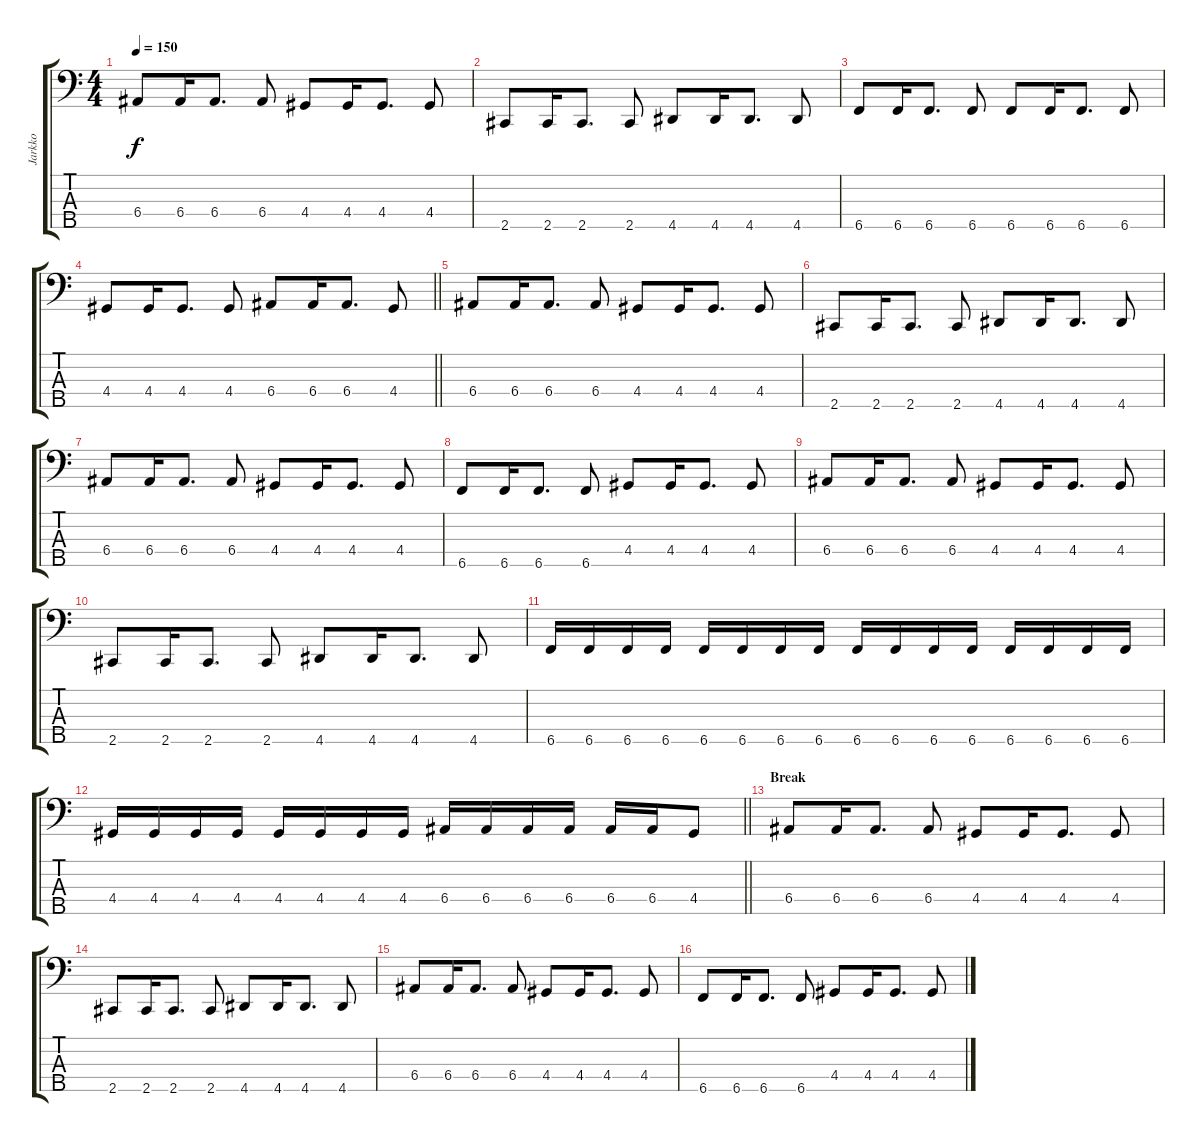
\track ("Jarkko" "Jarkko") {instrument electricbassfinger}
\staff {score tabs}
\tuning (G2 D2 A1 E1 B0) {hide}
\ts (4 4)
\tempo 150
\clef f4
\ks c
6.4.8{dy f} 6.4.16 6.4.8{d} 6.4.8 4.4.8 4.4.16 4.4.8{d} 4.4.8 |
2.5.8 2.5.16 2.5.8{d} 2.5.8 4.5.8 4.5.16 4.5.8{d} 4.5.8 |
6.5.8 6.5.16 6.5.8{d} 6.5.8 6.5.8 6.5.16 6.5.8{d} 6.5.8 |
\barLineRight lightlight
4.4.8 4.4.16 4.4.8{d} 4.4.8 6.4.8 6.4.16 6.4.8{d} 4.4.8 |
\section ("" "")
6.4.8 6.4.16 6.4.8{d} 6.4.8 4.4.8 4.4.16 4.4.8{d} 4.4.8 |
2.5.8 2.5.16 2.5.8{d} 2.5.8 4.5.8 4.5.16 4.5.8{d} 4.5.8 |
6.4.8 6.4.16 6.4.8{d} 6.4.8 4.4.8 4.4.16 4.4.8{d} 4.4.8 |
6.5.8 6.5.16 6.5.8{d} 6.5.8 4.4.8 4.4.16 4.4.8{d} 4.4.8 |
6.4.8 6.4.16 6.4.8{d} 6.4.8 4.4.8 4.4.16 4.4.8{d} 4.4.8 |
2.5.8 2.5.16 2.5.8{d} 2.5.8 4.5.8 4.5.16 4.5.8{d} 4.5.8 |
6.5.16 6.5.16 6.5.16 6.5.16 6.5.16 6.5.16 6.5.16 6.5.16 6.5.16 6.5.16 6.5.16 6.5.16 6.5.16 6.5.16 6.5.16 6.5.16 |
\barLineRight lightlight
4.4.16 4.4.16 4.4.16 4.4.16 4.4.16 4.4.16 4.4.16 4.4.16 6.4.16 6.4.16 6.4.16 6.4.16 6.4.16 6.4.16 4.4.8 |
\section ("" "Break")
6.4.8 6.4.16 6.4.8{d} 6.4.8 4.4.8 4.4.16 4.4.8{d} 4.4.8 |
2.5.8 2.5.16 2.5.8{d} 2.5.8 4.5.8 4.5.16 4.5.8{d} 4.5.8 |
6.4.8 6.4.16 6.4.8{d} 6.4.8 4.4.8 4.4.16 4.4.8{d} 4.4.8 |
6.5.8 6.5.16 6.5.8{d} 6.5.8 4.4.8 4.4.16 4.4.8{d} 4.4.8
